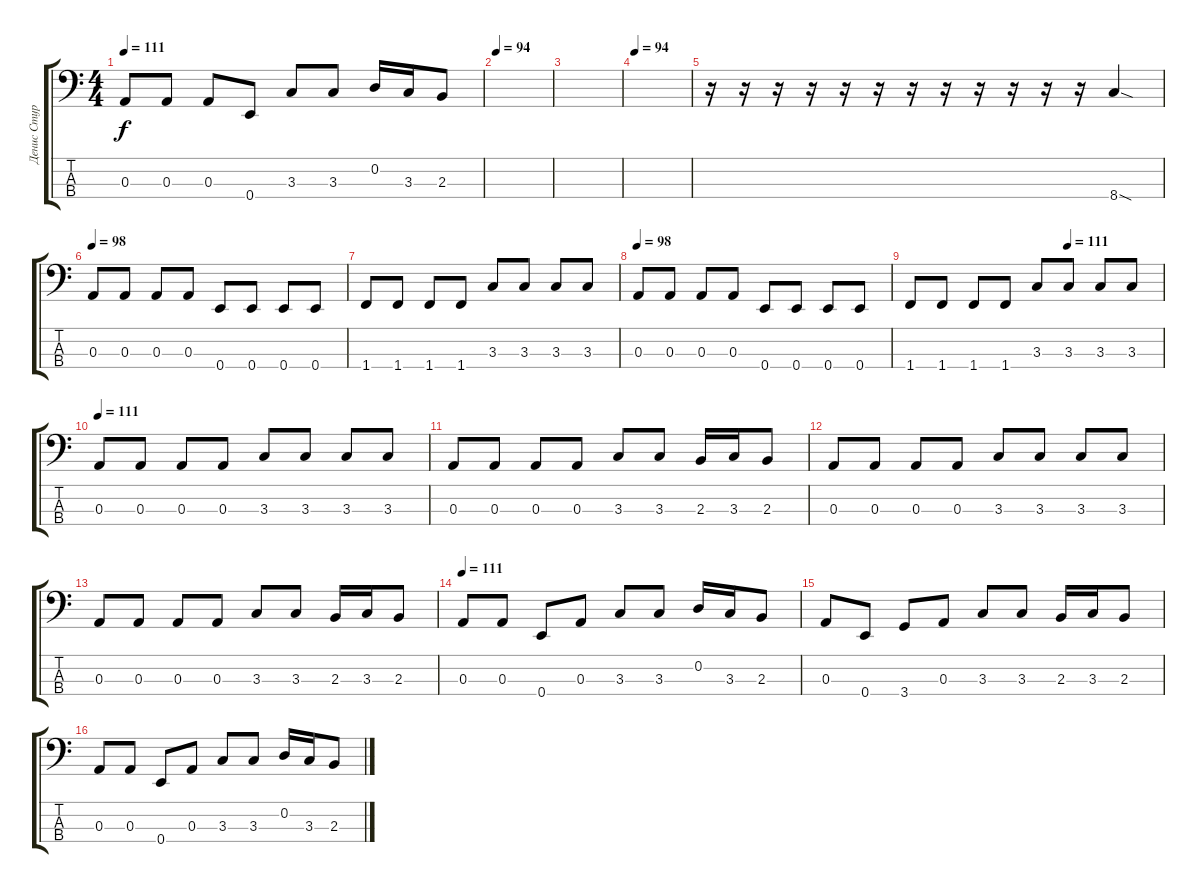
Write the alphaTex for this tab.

\track ("Денис Стурченко" "Денис Стур") {instrument electricbassfinger}
\staff {score tabs}
\tuning (G2 D2 A1 E1) {hide}
\ts (4 4)
\tempo 111
\clef f4
\ks c
0.3.8{dy f} 0.3.8 0.3.8 0.4.8 3.3.8 3.3.8 0.2.16 3.3.16 2.3.8 |
\tempo 94
|
|
\tempo 94
|
r.16 r.16 r.16 r.16 r.16 r.16 r.16 r.16 r.16 r.16 r.16 r.16 8.4{sod}.4 |
\tempo 98
0.3.8 0.3.8 0.3.8 0.3.8 0.4.8 0.4.8 0.4.8 0.4.8 |
1.4.8 1.4.8 1.4.8 1.4.8 3.3.8 3.3.8 3.3.8 3.3.8 |
\tempo 98
0.3.8 0.3.8 0.3.8 0.3.8 0.4.8 0.4.8 0.4.8 0.4.8 |
\tempo (111 0.625)
1.4.8 1.4.8 1.4.8 1.4.8 3.3.8 3.3.8 3.3.8 3.3.8 |
\tempo 111
0.3.8 0.3.8 0.3.8 0.3.8 3.3.8 3.3.8 3.3.8 3.3.8 |
0.3.8 0.3.8 0.3.8 0.3.8 3.3.8 3.3.8 2.3.16 3.3.16 2.3.8 |
0.3.8 0.3.8 0.3.8 0.3.8 3.3.8 3.3.8 3.3.8 3.3.8 |
0.3.8 0.3.8 0.3.8 0.3.8 3.3.8 3.3.8 2.3.16 3.3.16 2.3.8 |
\tempo 111
0.3.8 0.3.8 0.4.8 0.3.8 3.3.8 3.3.8 0.2.16 3.3.16 2.3.8 |
0.3.8 0.4.8 3.4.8 0.3.8 3.3.8 3.3.8 2.3.16 3.3.16 2.3.8 |
0.3.8 0.3.8 0.4.8 0.3.8 3.3.8 3.3.8 0.2.16 3.3.16 2.3.8
